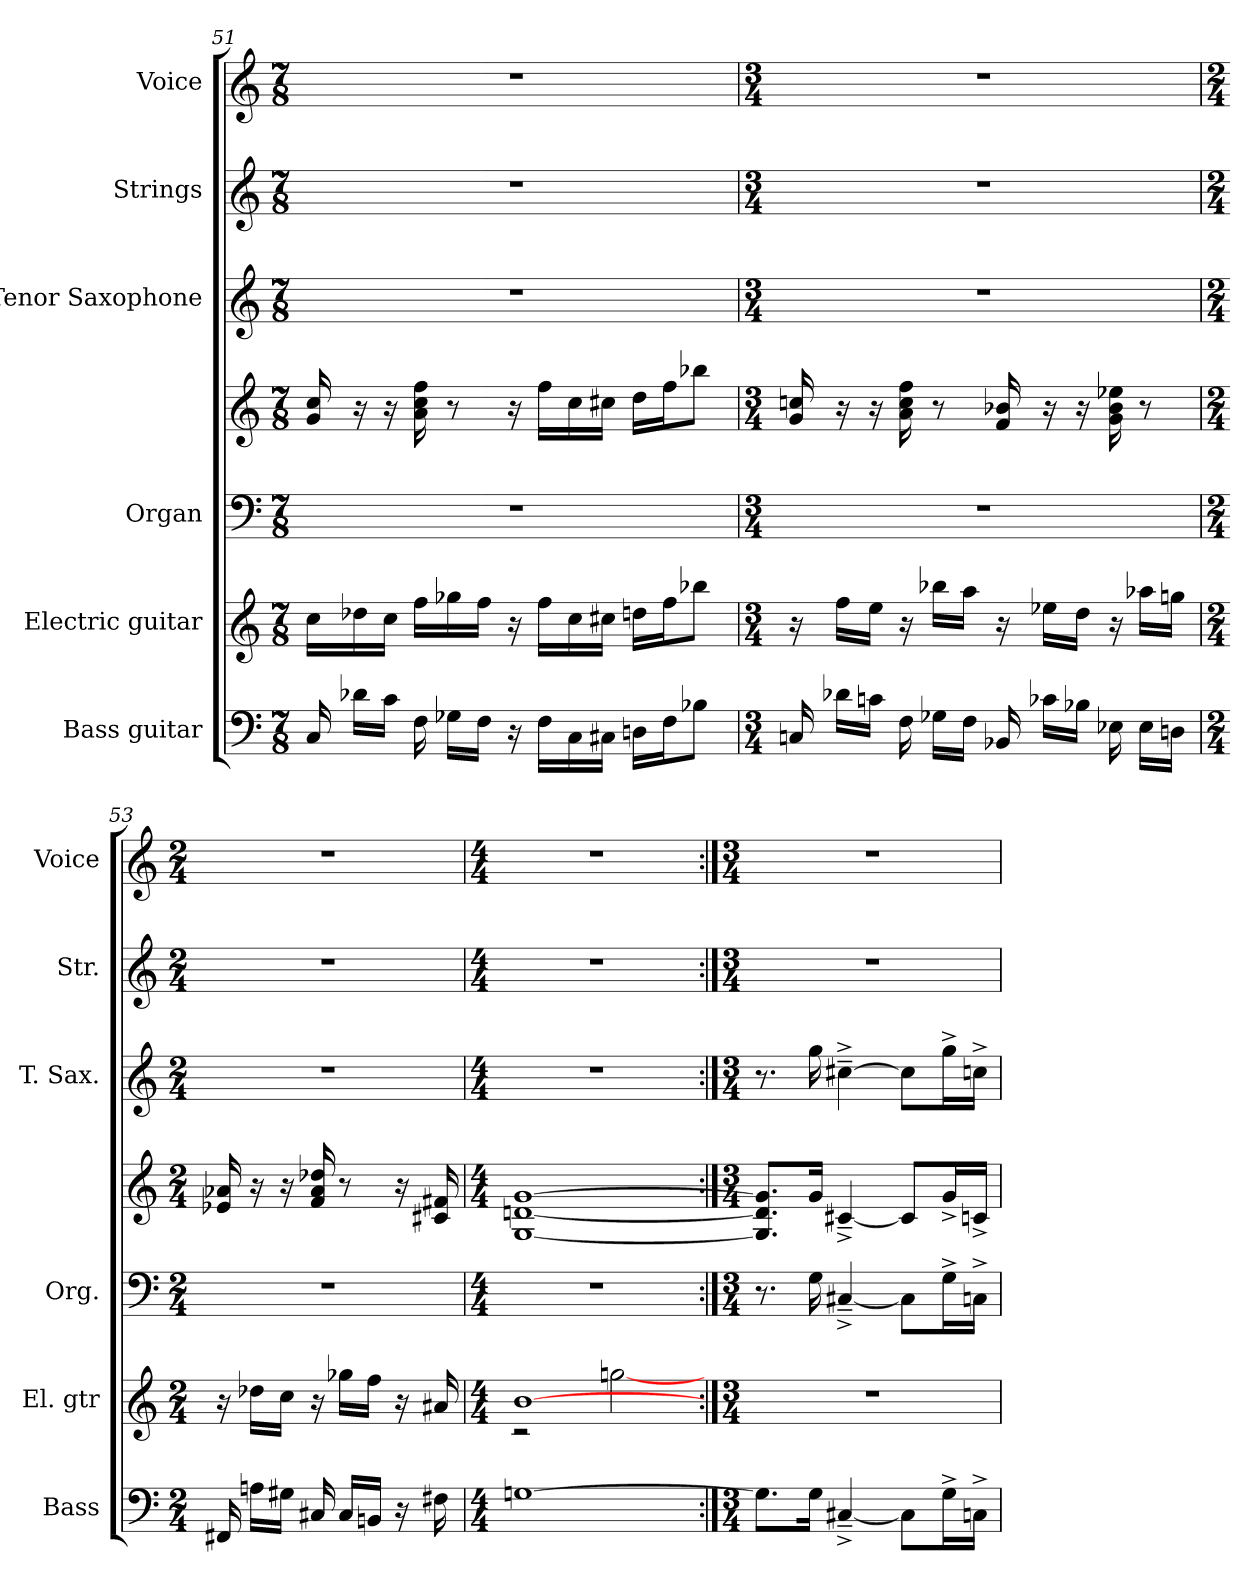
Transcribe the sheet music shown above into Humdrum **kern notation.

**kern	**kern	**kern	**kern	**kern	**kern	**kern
*part6	*part5	*part4	*part4	*part3	*part2	*part1
*staff7	*staff6	*staff5	*staff4	*staff3	*staff2	*staff1
*I"Bass guitar	*I"Electric guitar	*I"Organ	*	*I"Tenor Saxophone	*I"Strings	*I"Voice
*I'Bass	*I'El. gtr	*I'Org.	*	*I'T. Sax.	*I'Str.	*I'Voice
!!LO:LB:g=z
*clefF4	*clefG2	*clefF4	*clefG2	*clefG2	*clefG2	*clefG2
*ITrd7c12	*ITrd7c12	*	*	*ITrd8c14	*	*
*k[]	*k[]	*k[]	*k[]	*k[]	*k[]	*k[]
*C:	*C:	*C:	*C:	*C:	*C:	*C:
*M7/8	*M7/8	*M7/8	*M7/8	*M7/8	*M7/8	*M7/8
=51	=51	=51	=51	=51	=51	=51
!	!	!LO:N:vis=1	!	!LO:N:vis=1	!LO:N:vis=1	!LO:N:vis=1
16CCi/	16ci\LL	2..r	16gi/ 16cci	2..r	2..r	2..r
16D-Xi\LL	16d-Xi\	.	16r	.	.	.
16Ci\JJ	16ci\JJ	.	16r	.	.	.
16FFi\	16fi\LL	.	16ai\ 16cci 16ffi	.	.	.
16GG-Xi\LL	16g-Xi\	.	8r	.	.	.
16FFi\JJ	16fi\JJ	.	.	.	.	.
16r	16r	.	16r	.	.	.
16FFi\LL	16fi\LL	.	16ffi\LL	.	.	.
16CCi\	16ci\	.	16cci\	.	.	.
16CC#Xi\JJ	16c#Xi\JJ	.	16cc#Xi\JJ	.	.	.
16DDni\LL	16dni\LL	.	16ddi\LL	.	.	.
16FFi\J	16fi\J	.	16ffi\J	.	.	.
8BB-Xi\J	8b-Xi\J	.	8bb-Xi\J	.	.	.
=52	=52	=52	=52	=52	=52	=52
*M3/4	*M3/4	*M3/4	*M3/4	*M3/4	*M3/4	*M3/4
!	!	!LO:N:vis=1	!	!LO:N:vis=1	!LO:N:vis=1	!LO:N:vis=1
16CCni/	16r	2.r	16gi/ 16ccni	2.r	2.r	2.r
16D-Xi\LL	16fi\LL	.	16r	.	.	.
16Cni\JJ	16ei\JJ	.	16r	.	.	.
16FFi\	16r	.	16ai\ 16cci 16ffi	.	.	.
16GG-Xi\LL	16b-Xi\LL	.	8r	.	.	.
16FFi\JJ	16ai\JJ	.	.	.	.	.
16BBB-Xi/	16r	.	16fi/ 16b-Xi	.	.	.
16C-Xi\LL	16e-Xi\LL	.	16r	.	.	.
16BB-Xi\JJ	16di\JJ	.	16r	.	.	.
16EE-Xi\	16r	.	16gi\ 16b-i 16ee-Xi	.	.	.
16EE-i\LL	16a-Xi\LL	.	8r	.	.	.
16DDni\JJ	16gni\JJ	.	.	.	.	.
=53	=53	=53	=53	=53	=53	=53
*M2/4	*M2/4	*M2/4	*M2/4	*M2/4	*M2/4	*M2/4
!	!	!LO:N:vis=1	!	!LO:N:vis=1	!LO:N:vis=1	!LO:N:vis=1
16FFF#Xi/	16r	2r	16e-Xi/ 16a-Xi	2r	2r	2r
16AAni\LL	16d-Xi\LL	.	16r	.	.	.
16GG#Xi\JJ	16ci\JJ	.	16r	.	.	.
16CC#Xi/	16r	.	16fi/ 16a-i 16dd-Xi	.	.	.
16CC#i/LL	16g-Xi\LL	.	8r	.	.	.
16BBBni/JJ	16fi\JJ	.	.	.	.	.
16r	16r	.	16r	.	.	.
16FF#Xi\	16A#Xi/	.	16c#Xi/ 16f#Xi	.	.	.
!!LO:PB:g=z
=54	=54	=54	=54	=54	=54	=54
*M4/4	*M4/4	*M4/4	*M4/4	*M4/4	*M4/4	*M4/4
*	*^	*	*	*	*	*
[>1GGni	[>1Bi	2r	1r	[<1Gi [<1dni [>1gi	1r	1r	1r
!	!	!LO:N:head=open	!	!	!	!	!
.	.	[>2gni\	.	.	.	.	.
*	*v	*v	*	*	*	*	*
=55:|!	=55:|!	=55:|!	=55:|!	=55:|!	=55:|!	=55:|!
*M3/4	*M3/4	*M3/4	*M3/4	*M3/4	*M3/4	*M3/4
*	*^	*	*	*	*	*
!	!LO:N:vis=1	!	!	!	!	!LO:N:vis=1	!LO:N:vis=1
*	*v	*v	*	*	*	*	*
8.GGi\L]	2.r	8.r	8.Gi/] 8.di] 8.gi]L	8.r	2.r	2.r
16GGi\Jk	.	16Gi\	16gi/Jk	16gi\	.	.
[<4CC#X~^i/	.	[<4C#X~^i/	[<4c#X~^i/	[>4c#X~^i\	.	.
8CC#i\L]	.	8C#i\L]	8c#i/L]	8c#i\L]	.	.
16GG^i\L	.	16G^i\L	16g^i/L	16g^i\L	.	.
16CCn^i\JJ	.	16Cn^i\JJ	16cn^i/JJ	16cn^i\JJ	.	.
=	=	=	=	=	=	=
*-	*-	*-	*-	*-	*-	*-
